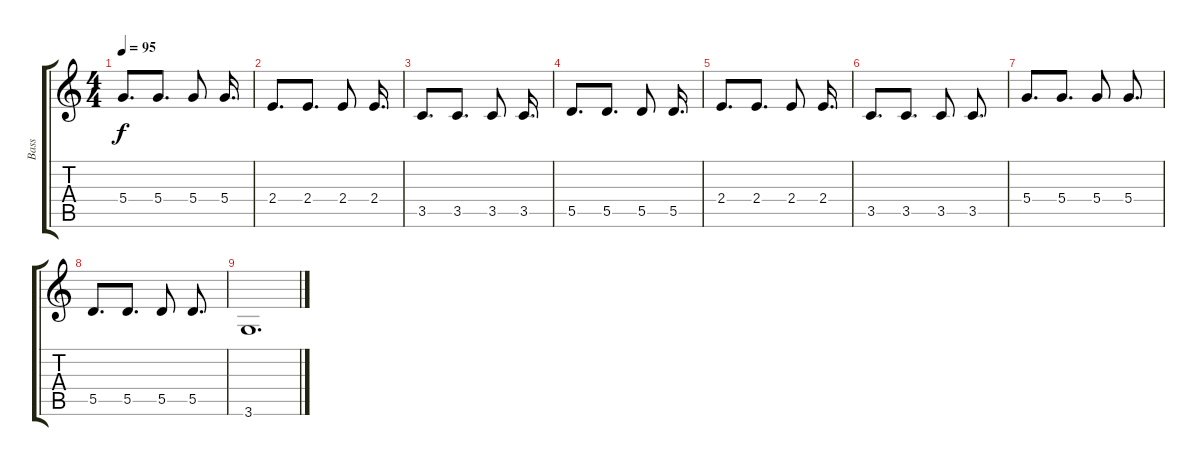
\track ("Bass" "Bass") {instrument electricbassfinger}
\staff {score tabs}
\tuning (E4 B3 G3 D3 A2 E2) {hide}
\ts (4 4)
\tempo 95
\clef g2
\ks c
5.4.8{d dy f} 5.4.8{d} 5.4.8 5.4.16{d} |
2.4.8{d} 2.4.8{d} 2.4.8 2.4.16{d} |
3.5.8{d} 3.5.8{d} 3.5.8 3.5.16{d} |
5.5.8{d} 5.5.8{d} 5.5.8 5.5.16{d} |
2.4.8{d} 2.4.8{d} 2.4.8 2.4.16{d} |
3.5.8{d} 3.5.8{d} 3.5.8 3.5.8{d} |
5.4.8{d} 5.4.8{d} 5.4.8 5.4.8{d} |
5.5.8{d} 5.5.8{d} 5.5.8 5.5.8{d} |
3.6.1{d}
